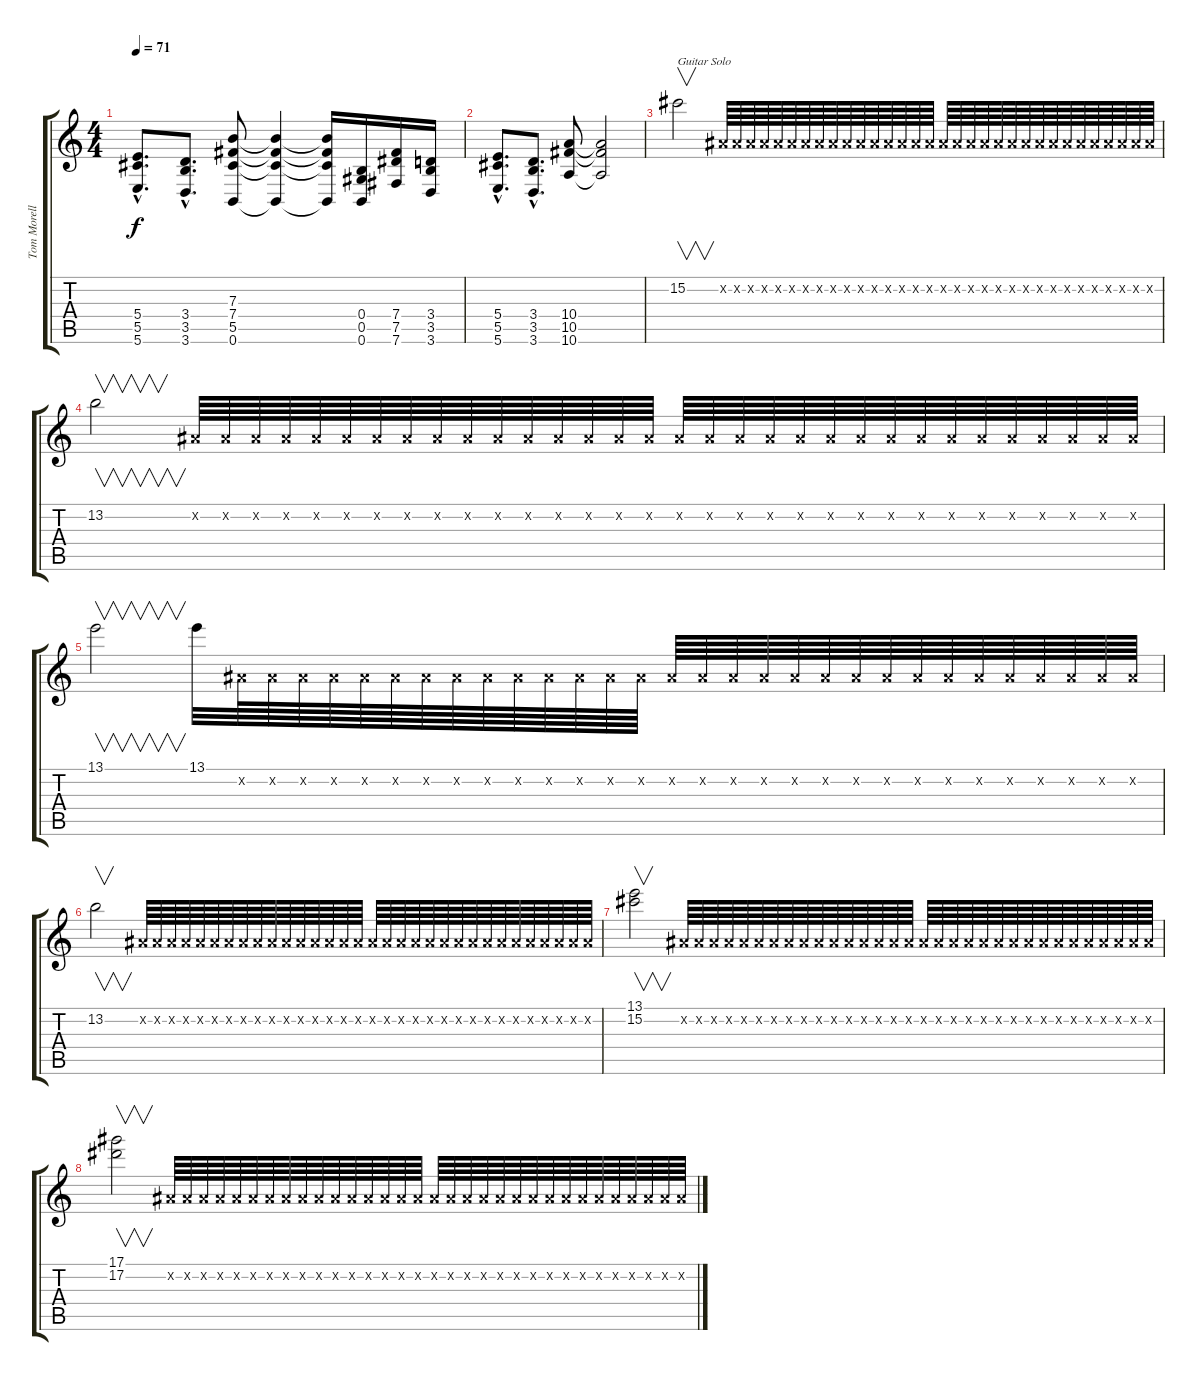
\track ("Tom Morello 2" "Tom Morell") {instrument overdrivenguitar}
\staff {score tabs}
\tuning (Eb4 Bb3 E3 B2 Ab2 B1) {hide}
\ts (4 4)
\tempo 71
\clef g2
\ks c
(5.4{hac} 5.5{hac} 5.6{hac}).8{d dy f} (3.4{hac} 3.5{hac} 3.6{hac}).8{d} (7.3 7.4 5.5 0.6).8 (7.3{t} 7.4{t} 5.5{t} 0.6{t}).4 (7.3{t} 7.4{t} 5.5{t} 0.6{t}).16 (0.4 0.5 0.6).16 (7.4 7.5 7.6).16 (3.4 3.5 3.6).16 |
(5.4{hac} 5.5{hac} 5.6{hac}).8{d} (3.4{hac} 3.5{hac} 3.6{hac}).8{d} (10.4 10.5 10.6).8 (10.4{t} 10.5{t} 10.6{t}).2 |
15.2.2{v txt "Guitar Solo"} 0.2{x}.64 0.2{x}.64 0.2{x}.64 0.2{x}.64 0.2{x}.64 0.2{x}.64 0.2{x}.64 0.2{x}.64 0.2{x}.64 0.2{x}.64 0.2{x}.64 0.2{x}.64 0.2{x}.64 0.2{x}.64 0.2{x}.64 0.2{x}.64 0.2{x}.64 0.2{x}.64 0.2{x}.64 0.2{x}.64 0.2{x}.64 0.2{x}.64 0.2{x}.64 0.2{x}.64 0.2{x}.64 0.2{x}.64 0.2{x}.64 0.2{x}.64 0.2{x}.64 0.2{x}.64 0.2{x}.64 0.2{x}.64 |
13.2.2{v} 0.2{x}.64 0.2{x}.64 0.2{x}.64 0.2{x}.64 0.2{x}.64 0.2{x}.64 0.2{x}.64 0.2{x}.64 0.2{x}.64 0.2{x}.64 0.2{x}.64 0.2{x}.64 0.2{x}.64 0.2{x}.64 0.2{x}.64 0.2{x}.64 0.2{x}.64 0.2{x}.64 0.2{x}.64 0.2{x}.64 0.2{x}.64 0.2{x}.64 0.2{x}.64 0.2{x}.64 0.2{x}.64 0.2{x}.64 0.2{x}.64 0.2{x}.64 0.2{x}.64 0.2{x}.64 0.2{x}.64 0.2{x}.64 |
13.1.2{v} 13.1.32 0.2{x}.64 0.2{x}.64 0.2{x}.64 0.2{x}.64 0.2{x}.64 0.2{x}.64 0.2{x}.64 0.2{x}.64 0.2{x}.64 0.2{x}.64 0.2{x}.64 0.2{x}.64 0.2{x}.64 0.2{x}.64 0.2{x}.64 0.2{x}.64 0.2{x}.64 0.2{x}.64 0.2{x}.64 0.2{x}.64 0.2{x}.64 0.2{x}.64 0.2{x}.64 0.2{x}.64 0.2{x}.64 0.2{x}.64 0.2{x}.64 0.2{x}.64 0.2{x}.64 0.2{x}.64 |
13.2.2{v} 0.2{x}.64 0.2{x}.64 0.2{x}.64 0.2{x}.64 0.2{x}.64 0.2{x}.64 0.2{x}.64 0.2{x}.64 0.2{x}.64 0.2{x}.64 0.2{x}.64 0.2{x}.64 0.2{x}.64 0.2{x}.64 0.2{x}.64 0.2{x}.64 0.2{x}.64 0.2{x}.64 0.2{x}.64 0.2{x}.64 0.2{x}.64 0.2{x}.64 0.2{x}.64 0.2{x}.64 0.2{x}.64 0.2{x}.64 0.2{x}.64 0.2{x}.64 0.2{x}.64 0.2{x}.64 0.2{x}.64 0.2{x}.64 |
(13.1 15.2).2{v} 0.2{x}.64 0.2{x}.64 0.2{x}.64 0.2{x}.64 0.2{x}.64 0.2{x}.64 0.2{x}.64 0.2{x}.64 0.2{x}.64 0.2{x}.64 0.2{x}.64 0.2{x}.64 0.2{x}.64 0.2{x}.64 0.2{x}.64 0.2{x}.64 0.2{x}.64 0.2{x}.64 0.2{x}.64 0.2{x}.64 0.2{x}.64 0.2{x}.64 0.2{x}.64 0.2{x}.64 0.2{x}.64 0.2{x}.64 0.2{x}.64 0.2{x}.64 0.2{x}.64 0.2{x}.64 0.2{x}.64 0.2{x}.64 |
(17.1 17.2).2{v} 0.2{x}.64 0.2{x}.64 0.2{x}.64 0.2{x}.64 0.2{x}.64 0.2{x}.64 0.2{x}.64 0.2{x}.64 0.2{x}.64 0.2{x}.64 0.2{x}.64 0.2{x}.64 0.2{x}.64 0.2{x}.64 0.2{x}.64 0.2{x}.64 0.2{x}.64 0.2{x}.64 0.2{x}.64 0.2{x}.64 0.2{x}.64 0.2{x}.64 0.2{x}.64 0.2{x}.64 0.2{x}.64 0.2{x}.64 0.2{x}.64 0.2{x}.64 0.2{x}.64 0.2{x}.64 0.2{x}.64 0.2{x}.64
